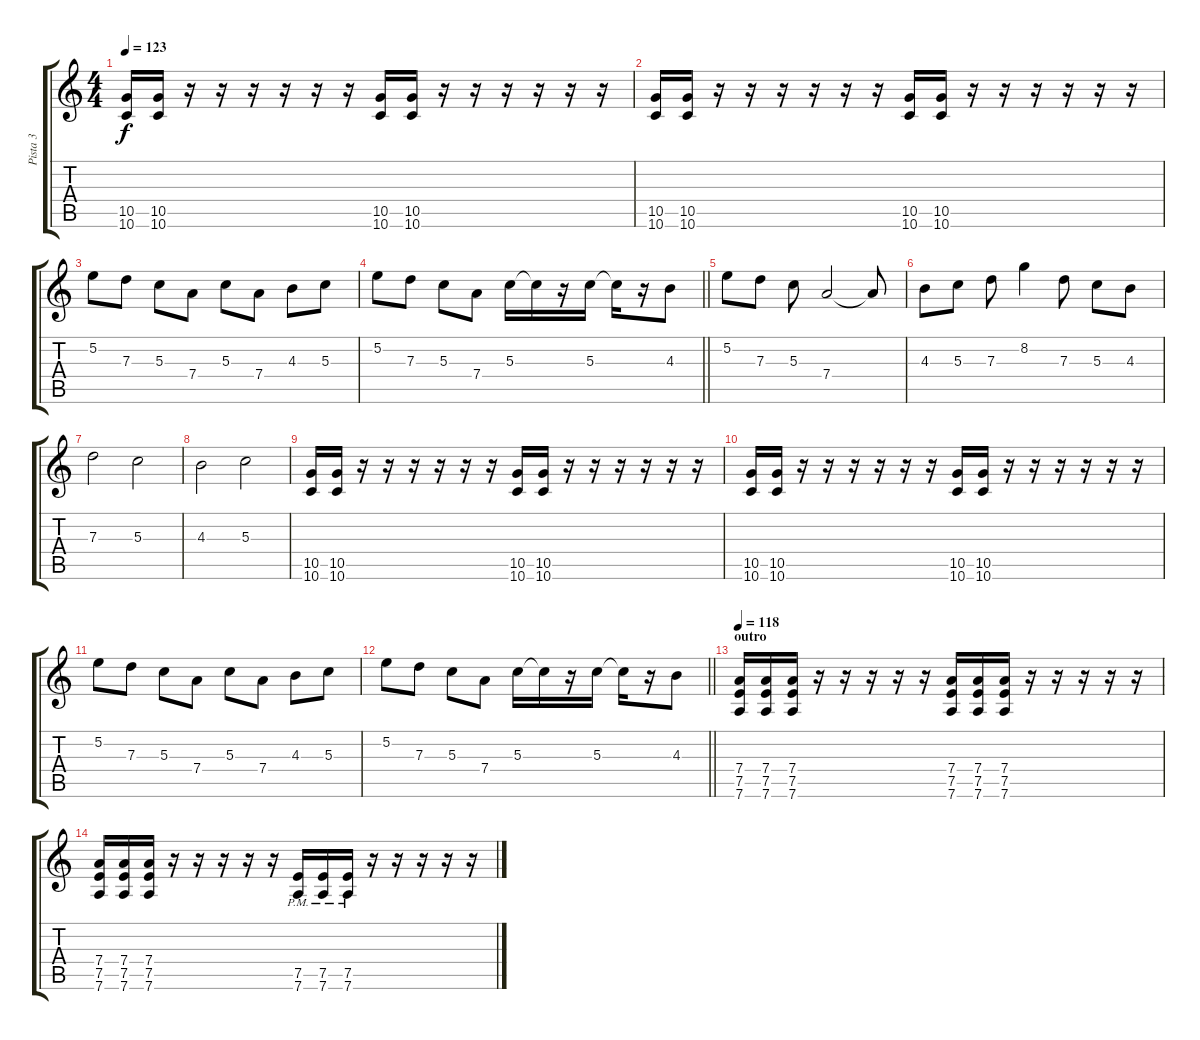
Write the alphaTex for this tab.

\track ("Pista 3" "Pista 3") {instrument distortionguitar}
\staff {score tabs}
\tuning (E4 B3 G3 D3 A2 D2) {hide}
\ts (4 4)
\tempo 123
\clef g2
\ks aminor
(10.5 10.6).16{dy f} (10.5 10.6).16 r.16 r.16 r.16 r.16 r.16 r.16 (10.5 10.6).16 (10.5 10.6).16 r.16 r.16 r.16 r.16 r.16 r.16 |
(10.5 10.6).16 (10.5 10.6).16 r.16 r.16 r.16 r.16 r.16 r.16 (10.5 10.6).16 (10.5 10.6).16 r.16 r.16 r.16 r.16 r.16 r.16 |
5.2.8 7.3.8 5.3.8 7.4.8 5.3.8 7.4.8 4.3.8 5.3.8 |
\barLineRight lightlight
5.2.8 7.3.8 5.3.8 7.4.8 5.3.16 5.3{t}.16 r.16 5.3.16 5.3{t}.16 r.16 4.3.8 |
5.2.8 7.3.8 5.3.8 7.4.2 7.4{t}.8 |
4.3.8 5.3.8 7.3.8 8.2.4 7.3.8 5.3.8 4.3.8 |
7.3.2 5.3.2 |
4.3.2 5.3.2 |
(10.5 10.6).16 (10.5 10.6).16 r.16 r.16 r.16 r.16 r.16 r.16 (10.5 10.6).16 (10.5 10.6).16 r.16 r.16 r.16 r.16 r.16 r.16 |
(10.5 10.6).16 (10.5 10.6).16 r.16 r.16 r.16 r.16 r.16 r.16 (10.5 10.6).16 (10.5 10.6).16 r.16 r.16 r.16 r.16 r.16 r.16 |
5.2.8 7.3.8 5.3.8 7.4.8 5.3.8 7.4.8 4.3.8 5.3.8 |
\barLineRight lightlight
5.2.8 7.3.8 5.3.8 7.4.8 5.3.16 5.3{t}.16 r.16 5.3.16 5.3{t}.16 r.16 4.3.8 |
\section ("" "outro")
\tempo 118
(7.4 7.5 7.6).16 (7.4 7.5 7.6).16 (7.4 7.5 7.6).16 r.16 r.16 r.16 r.16 r.16 (7.4 7.5 7.6).16 (7.4 7.5 7.6).16 (7.4 7.5 7.6).16 r.16 r.16 r.16 r.16 r.16 |
(7.4 7.5 7.6).16 (7.4 7.5 7.6).16 (7.4 7.5 7.6).16 r.16 r.16 r.16 r.16 r.16 (7.5{pm} 7.6{pm}).16 (7.5{pm} 7.6{pm}).16 (7.5{pm} 7.6{pm}).16 r.16 r.16 r.16 r.16 r.16
